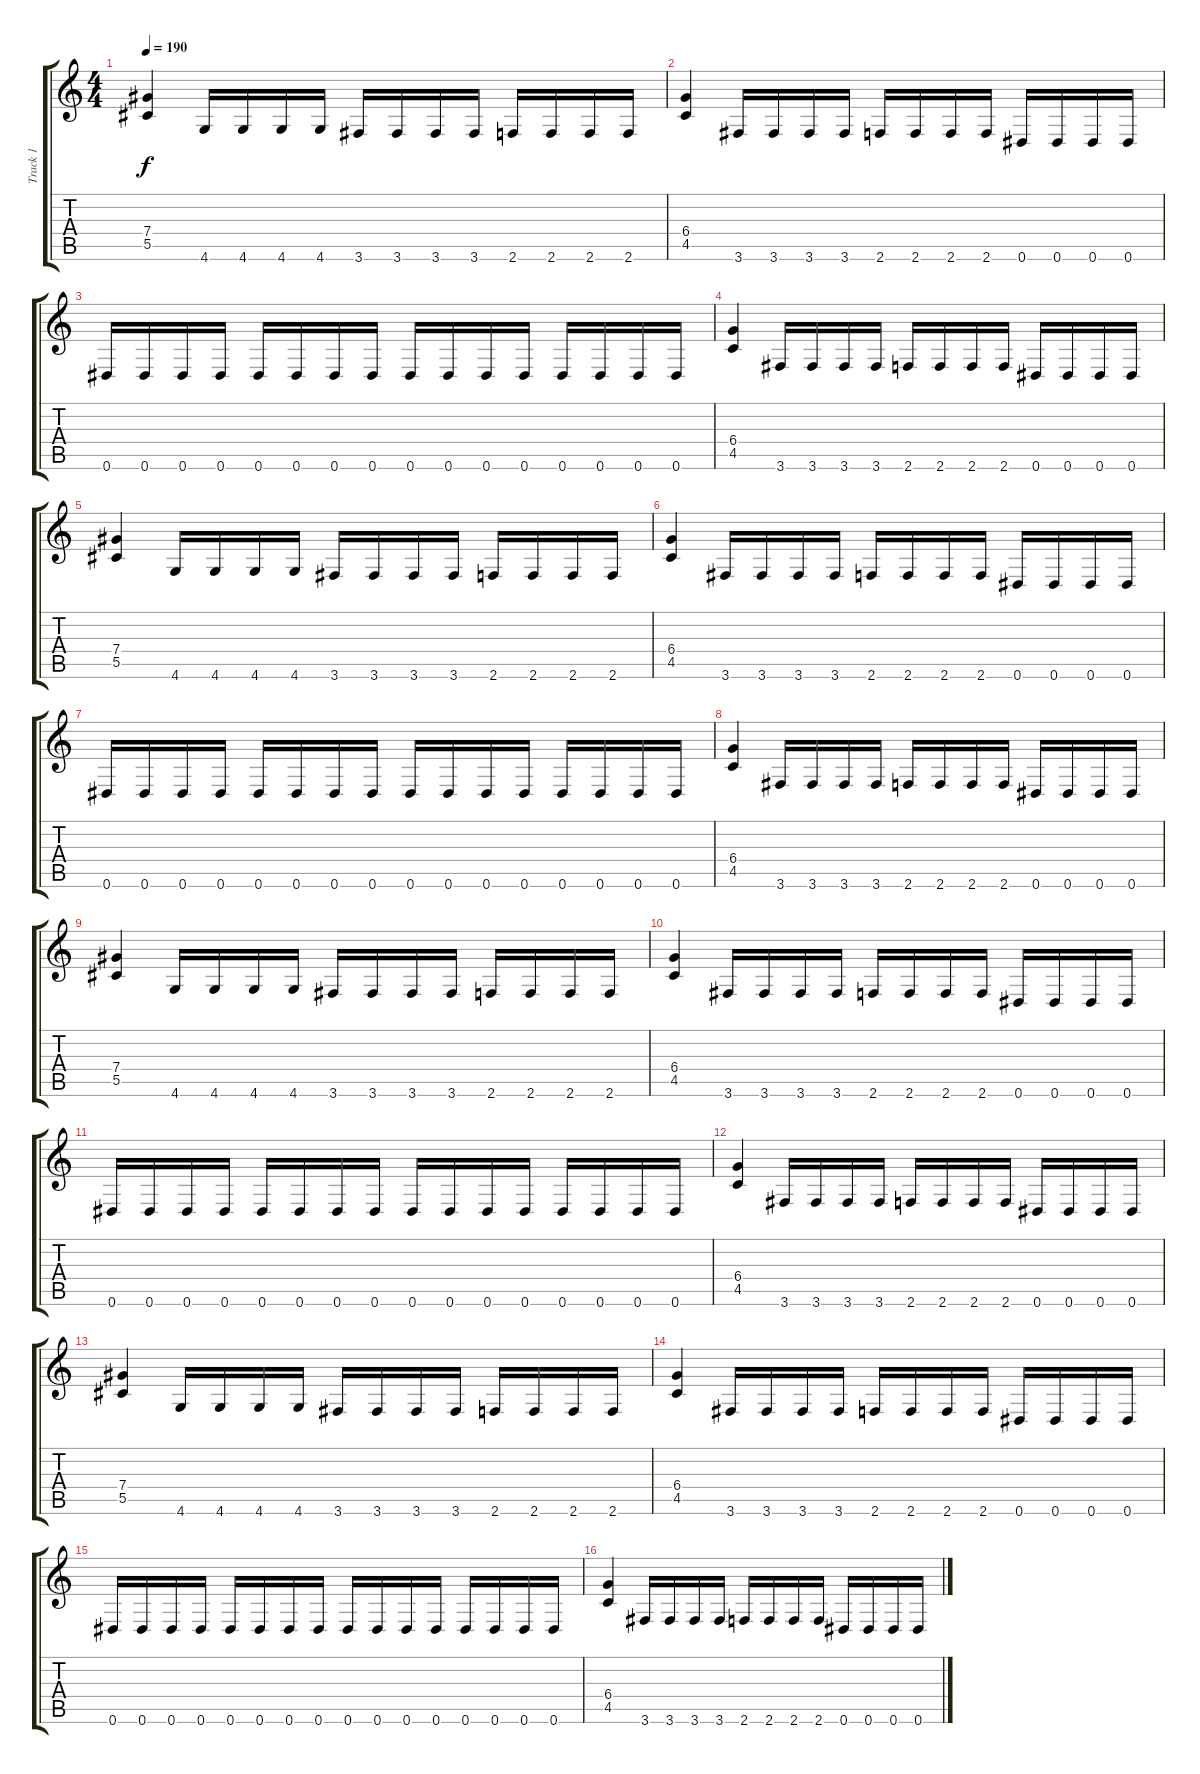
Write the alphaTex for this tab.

\track ("Track 1" "Track 1") {instrument distortionguitar}
\staff {score tabs}
\tuning (Eb4 Bb3 Gb3 Db3 Ab2 Eb2) {hide}
\ts (4 4)
\tempo 190
\clef g2
\ks c
(7.4 5.5).4{dy f} 4.6.16 4.6.16 4.6.16 4.6.16 3.6.16 3.6.16 3.6.16 3.6.16 2.6.16 2.6.16 2.6.16 2.6.16 |
(6.4 4.5).4 3.6.16 3.6.16 3.6.16 3.6.16 2.6.16 2.6.16 2.6.16 2.6.16 0.6.16 0.6.16 0.6.16 0.6.16 |
0.6.16 0.6.16 0.6.16 0.6.16 0.6.16 0.6.16 0.6.16 0.6.16 0.6.16 0.6.16 0.6.16 0.6.16 0.6.16 0.6.16 0.6.16 0.6.16 |
(6.4 4.5).4 3.6.16 3.6.16 3.6.16 3.6.16 2.6.16 2.6.16 2.6.16 2.6.16 0.6.16 0.6.16 0.6.16 0.6.16 |
(7.4 5.5).4 4.6.16 4.6.16 4.6.16 4.6.16 3.6.16 3.6.16 3.6.16 3.6.16 2.6.16 2.6.16 2.6.16 2.6.16 |
(6.4 4.5).4 3.6.16 3.6.16 3.6.16 3.6.16 2.6.16 2.6.16 2.6.16 2.6.16 0.6.16 0.6.16 0.6.16 0.6.16 |
0.6.16 0.6.16 0.6.16 0.6.16 0.6.16 0.6.16 0.6.16 0.6.16 0.6.16 0.6.16 0.6.16 0.6.16 0.6.16 0.6.16 0.6.16 0.6.16 |
(6.4 4.5).4 3.6.16 3.6.16 3.6.16 3.6.16 2.6.16 2.6.16 2.6.16 2.6.16 0.6.16 0.6.16 0.6.16 0.6.16 |
(7.4 5.5).4 4.6.16 4.6.16 4.6.16 4.6.16 3.6.16 3.6.16 3.6.16 3.6.16 2.6.16 2.6.16 2.6.16 2.6.16 |
(6.4 4.5).4 3.6.16 3.6.16 3.6.16 3.6.16 2.6.16 2.6.16 2.6.16 2.6.16 0.6.16 0.6.16 0.6.16 0.6.16 |
0.6.16 0.6.16 0.6.16 0.6.16 0.6.16 0.6.16 0.6.16 0.6.16 0.6.16 0.6.16 0.6.16 0.6.16 0.6.16 0.6.16 0.6.16 0.6.16 |
(6.4 4.5).4 3.6.16 3.6.16 3.6.16 3.6.16 2.6.16 2.6.16 2.6.16 2.6.16 0.6.16 0.6.16 0.6.16 0.6.16 |
(7.4 5.5).4 4.6.16 4.6.16 4.6.16 4.6.16 3.6.16 3.6.16 3.6.16 3.6.16 2.6.16 2.6.16 2.6.16 2.6.16 |
(6.4 4.5).4 3.6.16 3.6.16 3.6.16 3.6.16 2.6.16 2.6.16 2.6.16 2.6.16 0.6.16 0.6.16 0.6.16 0.6.16 |
0.6.16 0.6.16 0.6.16 0.6.16 0.6.16 0.6.16 0.6.16 0.6.16 0.6.16 0.6.16 0.6.16 0.6.16 0.6.16 0.6.16 0.6.16 0.6.16 |
(6.4 4.5).4 3.6.16 3.6.16 3.6.16 3.6.16 2.6.16 2.6.16 2.6.16 2.6.16 0.6.16 0.6.16 0.6.16 0.6.16
